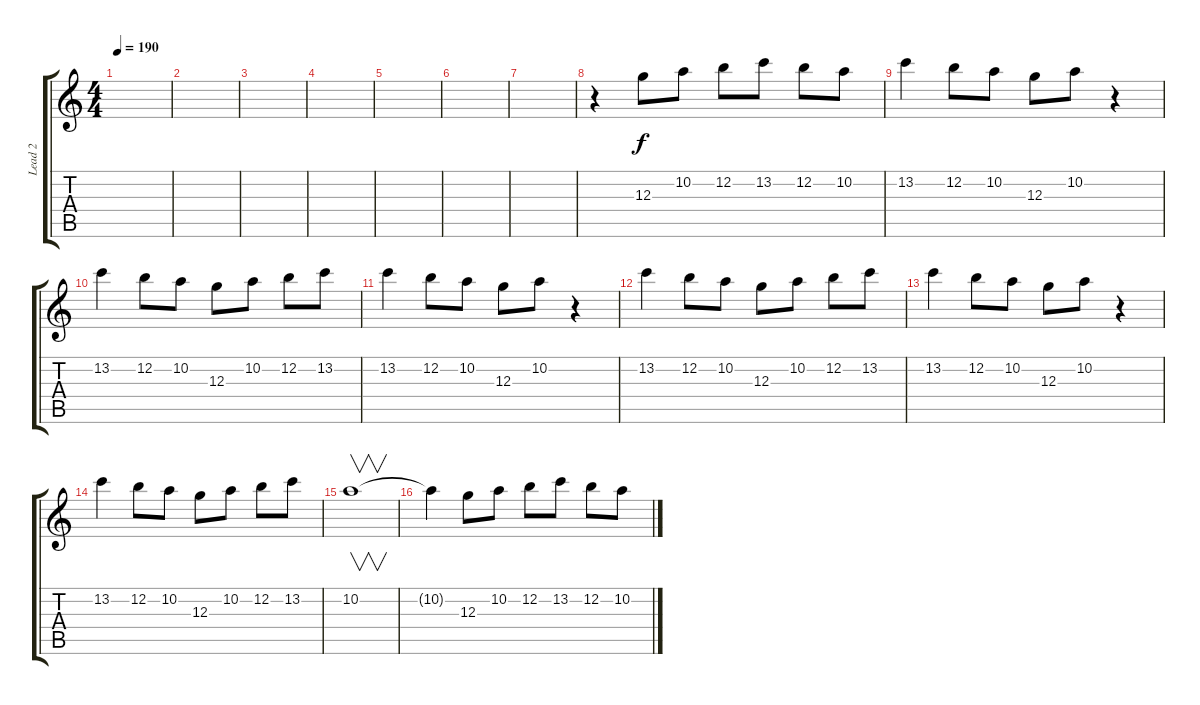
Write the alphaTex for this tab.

\track ("Lead 2" "Lead 2") {instrument overdrivenguitar}
\staff {score tabs}
\tuning (E4 B3 G3 D3 A2 E2) {hide}
\ts (4 4)
\tempo 190
\clef g2
\ks c
|
|
|
|
|
|
|
r.4 12.3.8 10.2.8 12.2.8 13.2.8 12.2.8 10.2.8 |
13.2.4 12.2.8 10.2.8 12.3.8 10.2.8 r.4 |
13.2.4 12.2.8 10.2.8 12.3.8 10.2.8 12.2.8 13.2.8 |
13.2.4 12.2.8 10.2.8 12.3.8 10.2.8 r.4 |
13.2.4 12.2.8 10.2.8 12.3.8 10.2.8 12.2.8 13.2.8 |
13.2.4 12.2.8 10.2.8 12.3.8 10.2.8 r.4 |
13.2.4 12.2.8 10.2.8 12.3.8 10.2.8 12.2.8 13.2.8 |
10.2.1{v} |
10.2{t}.4 12.3.8 10.2.8 12.2.8 13.2.8 12.2.8 10.2.8
